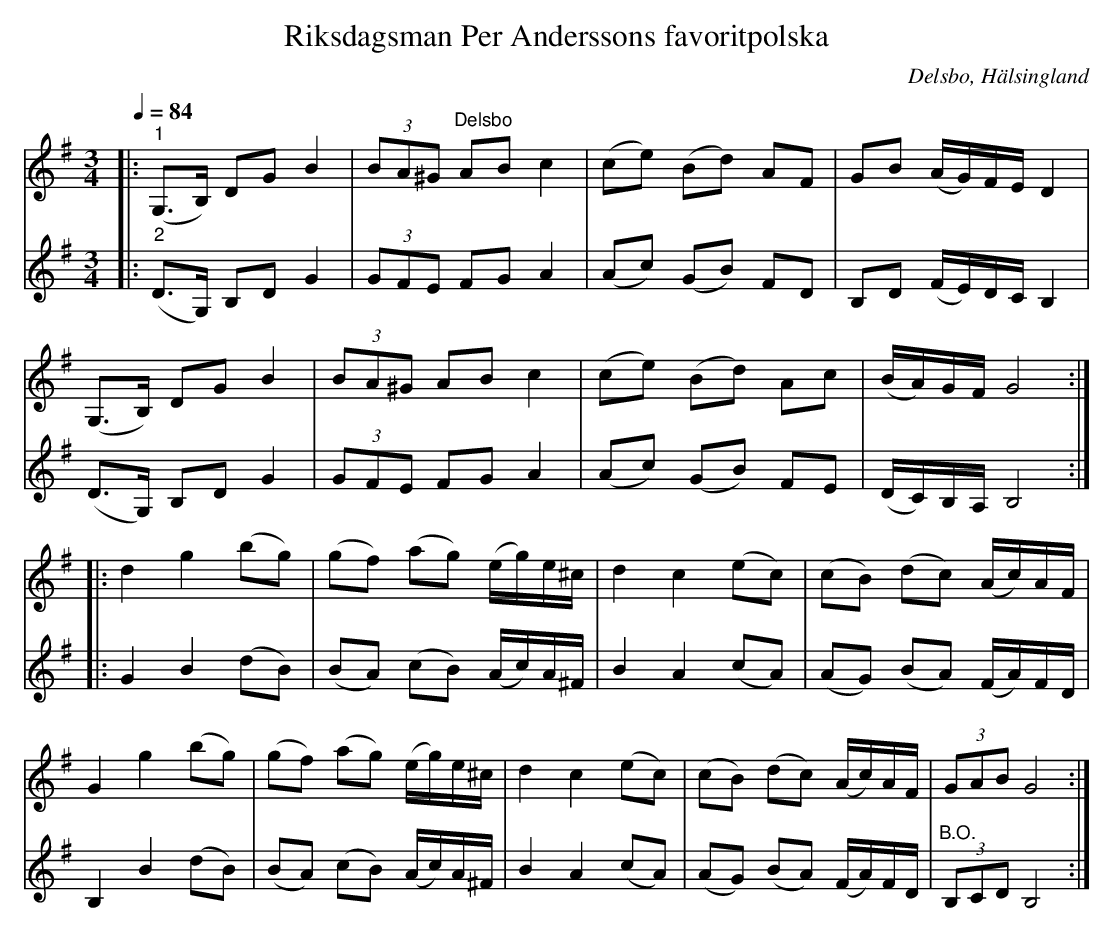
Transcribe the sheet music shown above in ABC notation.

X:1
T:Riksdagsman Per Anderssons favoritpolska
O:Delsbo, Hälsingland
L:1/8
Q:1/4=84
M:3/4
K:G
V:1
|:"^1" (G,>B,) DG B2 | (3BA^G"^Delsbo" AB c2 | (ce) (Bd) AF | GB (A/G/)F/E/ D2 |
(G,>B,) DG B2 | (3BA^G AB c2 | (ce) (Bd) Ac | (B/A/)G/F/ G4 ::
d2 g2 (bg) | (gf) (ag) (e/g/)e/^c/ | d2 c2 (ec) | (cB) (dc) (A/c/)A/F/ |
G2 g2 (bg) | (gf) (ag) (e/g/)e/^c/ | d2 c2 (ec) | (cB) (dc) (A/c/)A/F/ | (3GAB G4 :|
V:2
|:"^2" (D>G,) B,D G2 | (3GFE FG A2 | (Ac) (GB) FD | B,D (F/E/)D/C/ B,2 |
(D>G,) B,D G2 | (3GFE FG A2 | (Ac) (GB) FE | (D/C/)B,/A,/ B,4 ::
G2 B2 (dB) | (BA) (cB) (A/c/)A/^F/ | B2 A2 (cA) | (AG) (BA) (F/A/)F/D/ |
B,2 B2 (dB) | (BA) (cB) (A/c/)A/^F/ | B2 A2 (cA) | (AG) (BA) (F/A/)F/D/ | "^B.O." (3B,CD B,4 :|
